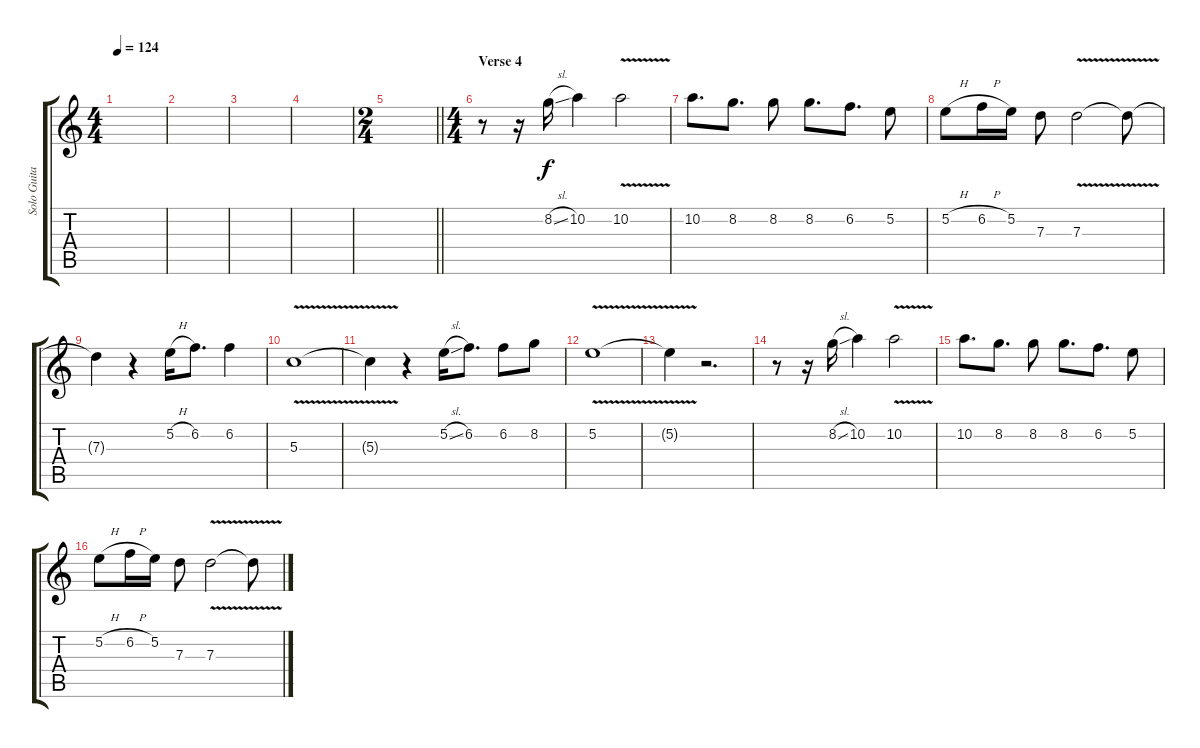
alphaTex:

\track ("Solo Guitar" "Solo Guita") {instrument distortionguitar}
\staff {score tabs}
\tuning (E4 B3 G3 D3 A2 E2) {hide}
\ts (4 4)
\tempo 124
\clef g2
\ks c
|
|
|
|
\ts (2 4)
\barLineRight lightlight
|
\ts (4 4)
\section ("" "Verse 4")
r.8 r.16 8.2{sl}.16 10.2.4 10.2{v}.2 |
10.2.8{d} 8.2.8{d} 8.2.8 8.2.8{d} 6.2.8{d} 5.2.8 |
5.2{h}.8 6.2{h}.16 5.2.16 7.3.8 7.3{v}.2 7.3{t}.8 |
7.3{t}.4 r.4 5.2{h}.16 6.2.8{d} 6.2.4 |
5.3{v}.1 |
5.3{t}.4 r.4 5.2{sl}.16 6.2.8{d} 6.2.8 8.2.8 |
5.2{v}.1 |
5.2{t}.4 r.2{d} |
r.8 r.16 8.2{sl}.16 10.2.4 10.2{v}.2 |
10.2.8{d} 8.2.8{d} 8.2.8 8.2.8{d} 6.2.8{d} 5.2.8 |
5.2{h}.8 6.2{h}.16 5.2.16 7.3.8 7.3{v}.2 7.3{t}.8
